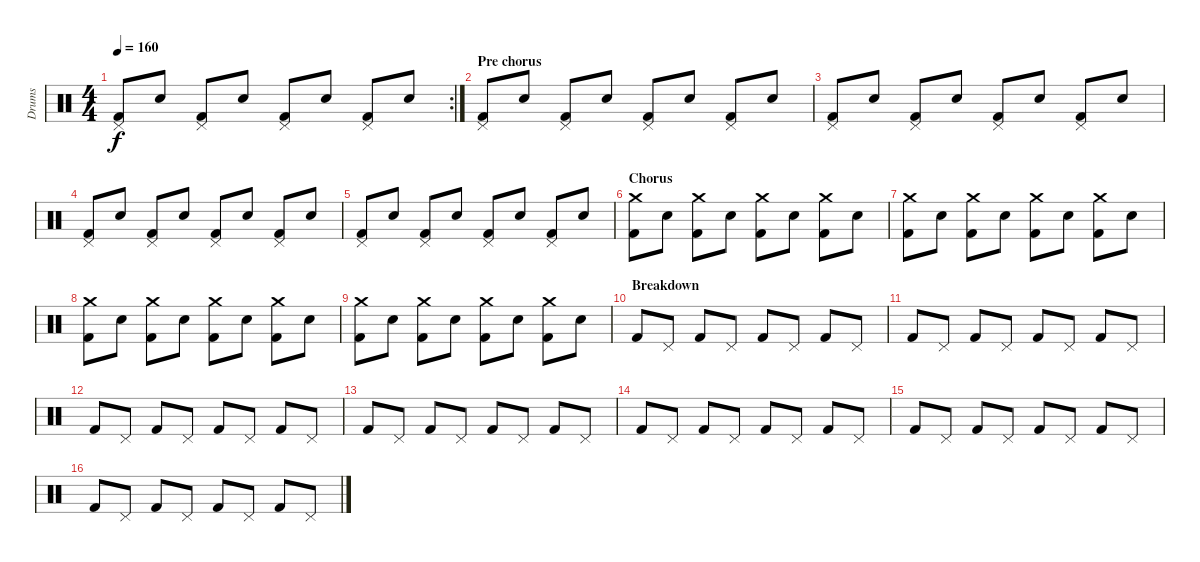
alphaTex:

\track ("Drums" "Drums") {instrument percussion}
\staff {score}
\articulation defaults
\rc 2
\ts (4 4)
\tempo 160
\clef neutral
\ks c
("Pedal Hi-Hat (hit)" "Kick (hit) 2").8{dy f} "Electric Snare (hit)".8 ("Pedal Hi-Hat (hit)" "Kick (hit) 2").8 "Electric Snare (hit)".8 ("Pedal Hi-Hat (hit)" "Kick (hit) 2").8 "Electric Snare (hit)".8 ("Pedal Hi-Hat (hit)" "Kick (hit) 2").8 "Electric Snare (hit)".8 |
\section ("" "Pre chorus")
("Pedal Hi-Hat (hit)" "Kick (hit) 2").8 "Electric Snare (hit)".8 ("Pedal Hi-Hat (hit)" "Kick (hit) 2").8 "Electric Snare (hit)".8 ("Pedal Hi-Hat (hit)" "Kick (hit) 2").8 "Electric Snare (hit)".8 ("Pedal Hi-Hat (hit)" "Kick (hit) 2").8 "Electric Snare (hit)".8 |
("Pedal Hi-Hat (hit)" "Kick (hit) 2").8 "Electric Snare (hit)".8 ("Pedal Hi-Hat (hit)" "Kick (hit) 2").8 "Electric Snare (hit)".8 ("Pedal Hi-Hat (hit)" "Kick (hit) 2").8 "Electric Snare (hit)".8 ("Pedal Hi-Hat (hit)" "Kick (hit) 2").8 "Electric Snare (hit)".8 |
("Pedal Hi-Hat (hit)" "Kick (hit) 2").8 "Electric Snare (hit)".8 ("Pedal Hi-Hat (hit)" "Kick (hit) 2").8 "Electric Snare (hit)".8 ("Pedal Hi-Hat (hit)" "Kick (hit) 2").8 "Electric Snare (hit)".8 ("Pedal Hi-Hat (hit)" "Kick (hit) 2").8 "Electric Snare (hit)".8 |
("Pedal Hi-Hat (hit)" "Kick (hit) 2").8 "Electric Snare (hit)".8 ("Pedal Hi-Hat (hit)" "Kick (hit) 2").8 "Electric Snare (hit)".8 ("Pedal Hi-Hat (hit)" "Kick (hit) 2").8 "Electric Snare (hit)".8 ("Pedal Hi-Hat (hit)" "Kick (hit) 2").8 "Electric Snare (hit)".8 |
\section ("" "Chorus")
("Crash medium (hit)" "Kick (hit) 2").8 "Electric Snare (hit)".8 ("Crash medium (hit)" "Kick (hit) 2").8 "Electric Snare (hit)".8 ("Crash medium (hit)" "Kick (hit) 2").8 "Electric Snare (hit)".8 ("Crash medium (hit)" "Kick (hit) 2").8 "Electric Snare (hit)".8 |
("Crash medium (hit)" "Kick (hit) 2").8 "Electric Snare (hit)".8 ("Crash medium (hit)" "Kick (hit) 2").8 "Electric Snare (hit)".8 ("Crash medium (hit)" "Kick (hit) 2").8 "Electric Snare (hit)".8 ("Crash medium (hit)" "Kick (hit) 2").8 "Electric Snare (hit)".8 |
("Crash medium (hit)" "Kick (hit) 2").8 "Electric Snare (hit)".8 ("Crash medium (hit)" "Kick (hit) 2").8 "Electric Snare (hit)".8 ("Crash medium (hit)" "Kick (hit) 2").8 "Electric Snare (hit)".8 ("Crash medium (hit)" "Kick (hit) 2").8 "Electric Snare (hit)".8 |
("Crash medium (hit)" "Kick (hit) 2").8 "Electric Snare (hit)".8 ("Crash medium (hit)" "Kick (hit) 2").8 "Electric Snare (hit)".8 ("Crash medium (hit)" "Kick (hit) 2").8 "Electric Snare (hit)".8 ("Crash medium (hit)" "Kick (hit) 2").8 "Electric Snare (hit)".8 |
\section ("" "Breakdown")
"Kick (hit) 2".8 "Pedal Hi-Hat (hit)".8 "Kick (hit) 2".8 "Pedal Hi-Hat (hit)".8 "Kick (hit) 2".8 "Pedal Hi-Hat (hit)".8 "Kick (hit) 2".8 "Pedal Hi-Hat (hit)".8 |
"Kick (hit) 2".8 "Pedal Hi-Hat (hit)".8 "Kick (hit) 2".8 "Pedal Hi-Hat (hit)".8 "Kick (hit) 2".8 "Pedal Hi-Hat (hit)".8 "Kick (hit) 2".8 "Pedal Hi-Hat (hit)".8 |
"Kick (hit) 2".8 "Pedal Hi-Hat (hit)".8 "Kick (hit) 2".8 "Pedal Hi-Hat (hit)".8 "Kick (hit) 2".8 "Pedal Hi-Hat (hit)".8 "Kick (hit) 2".8 "Pedal Hi-Hat (hit)".8 |
"Kick (hit) 2".8 "Pedal Hi-Hat (hit)".8 "Kick (hit) 2".8 "Pedal Hi-Hat (hit)".8 "Kick (hit) 2".8 "Pedal Hi-Hat (hit)".8 "Kick (hit) 2".8 "Pedal Hi-Hat (hit)".8 |
"Kick (hit) 2".8 "Pedal Hi-Hat (hit)".8 "Kick (hit) 2".8 "Pedal Hi-Hat (hit)".8 "Kick (hit) 2".8 "Pedal Hi-Hat (hit)".8 "Kick (hit) 2".8 "Pedal Hi-Hat (hit)".8 |
"Kick (hit) 2".8 "Pedal Hi-Hat (hit)".8 "Kick (hit) 2".8 "Pedal Hi-Hat (hit)".8 "Kick (hit) 2".8 "Pedal Hi-Hat (hit)".8 "Kick (hit) 2".8 "Pedal Hi-Hat (hit)".8 |
"Kick (hit) 2".8 "Pedal Hi-Hat (hit)".8 "Kick (hit) 2".8 "Pedal Hi-Hat (hit)".8 "Kick (hit) 2".8 "Pedal Hi-Hat (hit)".8 "Kick (hit) 2".8 "Pedal Hi-Hat (hit)".8
